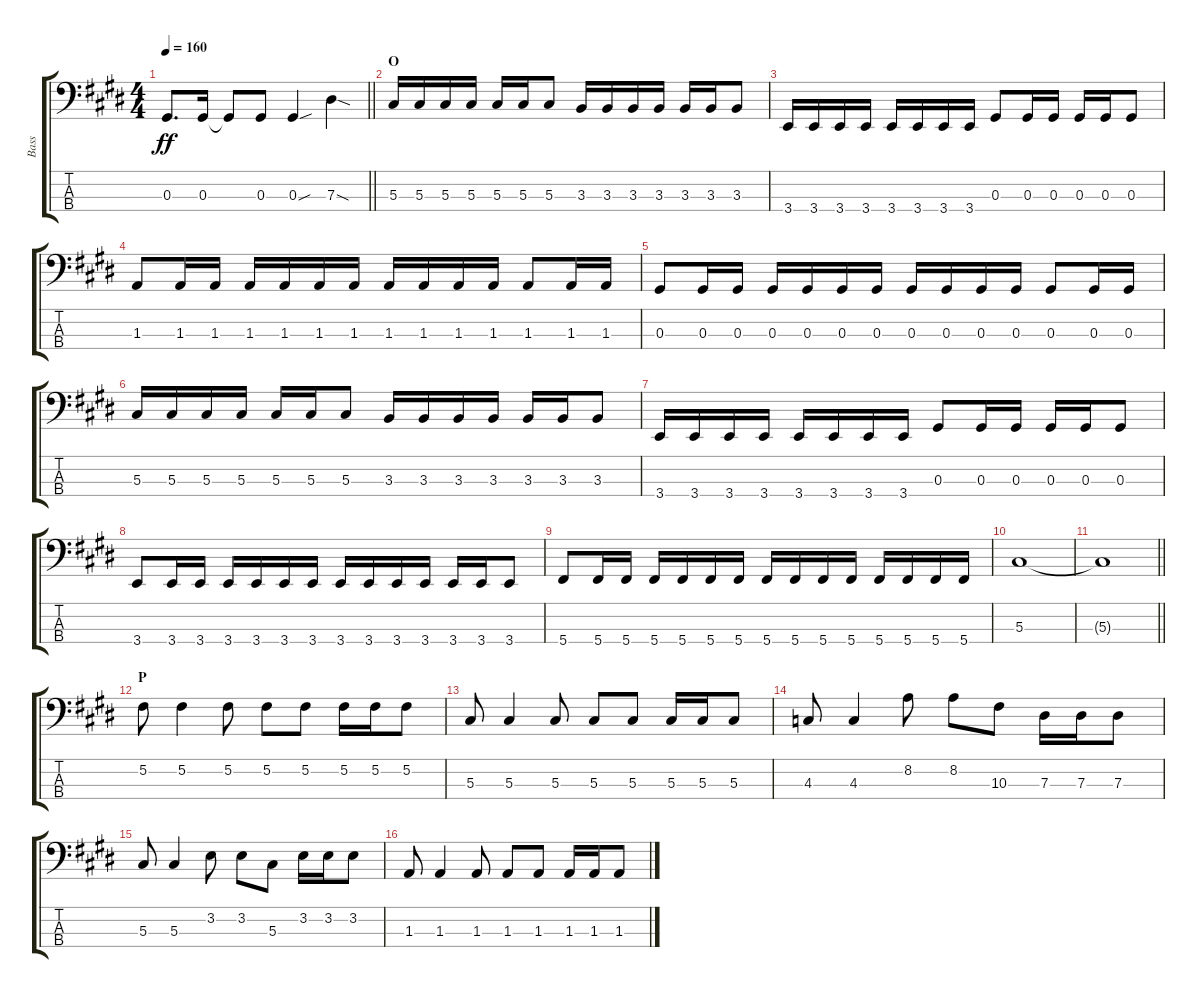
\track ("Bass" "Bass") {instrument electricbasspick}
\staff {score tabs}
\tuning (Gb2 Db2 Ab1 Db1) {hide}
\ts (4 4)
\tempo 160
\clef f4
\barLineRight lightlight
\ks e
0.3.8{d dy ff} 0.3.16 0.3{t}.8 0.3.8 0.3{sou}.4 7.3{sod}.4 |
\section ("" "O")
5.3.16 5.3.16 5.3.16 5.3.16 5.3.16 5.3.16 5.3.8 3.3.16 3.3.16 3.3.16 3.3.16 3.3.16 3.3.16 3.3.8 |
3.4.16 3.4.16 3.4.16 3.4.16 3.4.16 3.4.16 3.4.16 3.4.16 0.3.8 0.3.16 0.3.16 0.3.16 0.3.16 0.3.8 |
1.3.8 1.3.16 1.3.16 1.3.16 1.3.16 1.3.16 1.3.16 1.3.16 1.3.16 1.3.16 1.3.16 1.3.8 1.3.16 1.3.16 |
0.3.8 0.3.16 0.3.16 0.3.16 0.3.16 0.3.16 0.3.16 0.3.16 0.3.16 0.3.16 0.3.16 0.3.8 0.3.16 0.3.16 |
5.3.16 5.3.16 5.3.16 5.3.16 5.3.16 5.3.16 5.3.8 3.3.16 3.3.16 3.3.16 3.3.16 3.3.16 3.3.16 3.3.8 |
3.4.16 3.4.16 3.4.16 3.4.16 3.4.16 3.4.16 3.4.16 3.4.16 0.3.8 0.3.16 0.3.16 0.3.16 0.3.16 0.3.8 |
3.4.8 3.4.16 3.4.16 3.4.16 3.4.16 3.4.16 3.4.16 3.4.16 3.4.16 3.4.16 3.4.16 3.4.16 3.4.16 3.4.8 |
5.4.8 5.4.16 5.4.16 5.4.16 5.4.16 5.4.16 5.4.16 5.4.16 5.4.16 5.4.16 5.4.16 5.4.16 5.4.16 5.4.16 5.4.16 |
5.3.1 |
\barLineRight lightlight
5.3{t}.1 |
\section ("" "P")
5.2.8 5.2.4 5.2.8 5.2.8 5.2.8 5.2.16 5.2.16 5.2.8 |
5.3.8 5.3.4 5.3.8 5.3.8 5.3.8 5.3.16 5.3.16 5.3.8 |
4.3.8 4.3.4 8.2.8 8.2.8 10.3.8 7.3.16 7.3.16 7.3.8 |
5.3.8 5.3.4 3.2.8 3.2.8 5.3.8 3.2.16 3.2.16 3.2.8 |
1.3.8 1.3.4 1.3.8 1.3.8 1.3.8 1.3.16 1.3.16 1.3.8
